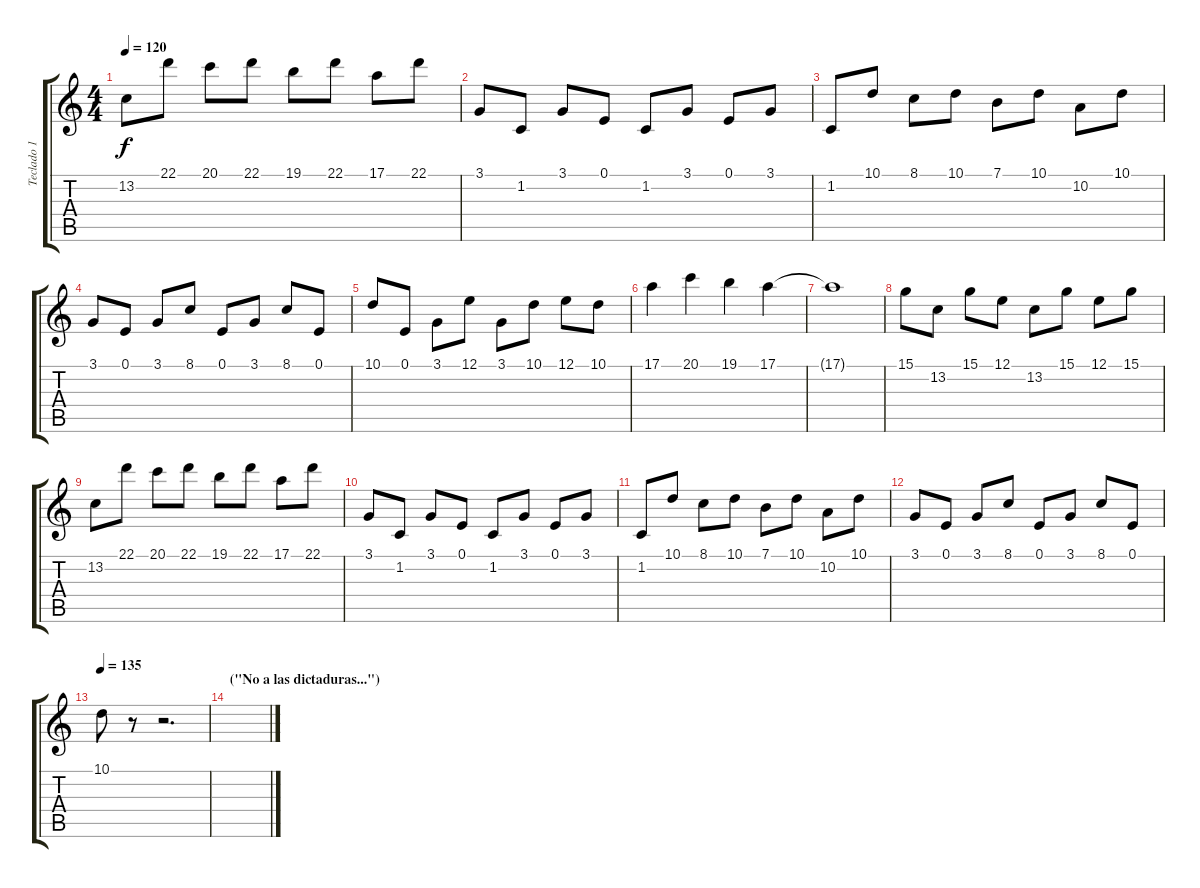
\track ("Teclado 1" "Teclado 1") {instrument acousticgrandpiano}
\staff {score tabs}
\tuning (E4 B3 G3 D3 A2 E2) {hide}
\ts (4 4)
\tempo 120
\clef g2
\ks c
13.2.8{dy f} 22.1.8 20.1.8 22.1.8 19.1.8 22.1.8 17.1.8 22.1.8 |
3.1.8 1.2.8 3.1.8 0.1.8 1.2.8 3.1.8 0.1.8 3.1.8 |
1.2.8 10.1.8 8.1.8 10.1.8 7.1.8 10.1.8 10.2.8 10.1.8 |
3.1.8 0.1.8 3.1.8 8.1.8 0.1.8 3.1.8 8.1.8 0.1.8 |
10.1.8 0.1.8 3.1.8 12.1.8 3.1.8 10.1.8 12.1.8 10.1.8 |
17.1.4 20.1.4 19.1.4 17.1.4 |
17.1{t}.1 |
15.1.8 13.2.8 15.1.8 12.1.8 13.2.8 15.1.8 12.1.8 15.1.8 |
13.2.8 22.1.8 20.1.8 22.1.8 19.1.8 22.1.8 17.1.8 22.1.8 |
3.1.8 1.2.8 3.1.8 0.1.8 1.2.8 3.1.8 0.1.8 3.1.8 |
1.2.8 10.1.8 8.1.8 10.1.8 7.1.8 10.1.8 10.2.8 10.1.8 |
3.1.8 0.1.8 3.1.8 8.1.8 0.1.8 3.1.8 8.1.8 0.1.8 |
\tempo 135
10.1.8 r.8 r.2{d} |
\section ("" "(\"No a las dictaduras...\")")
